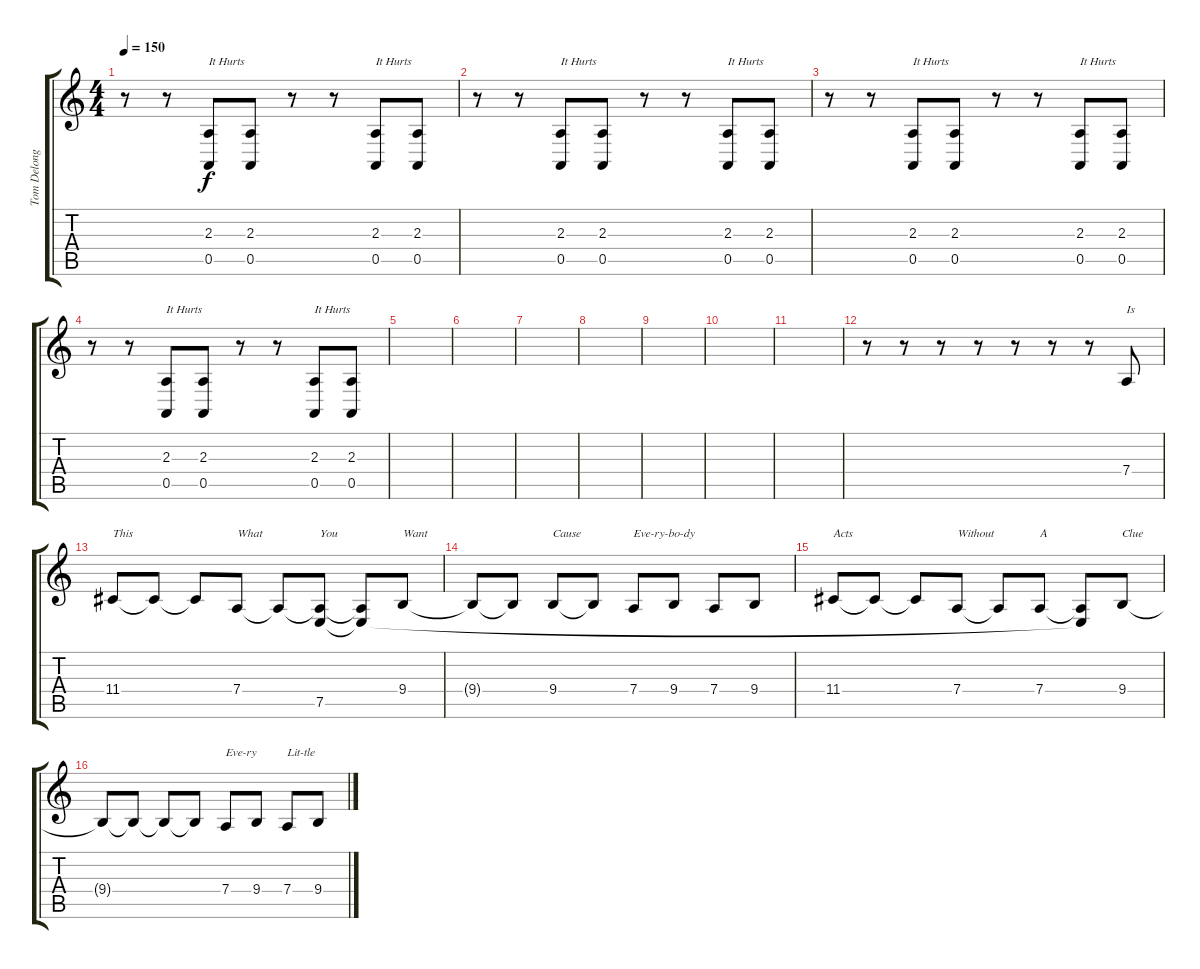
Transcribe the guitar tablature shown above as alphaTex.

\track ("Tom Delonge Vocals" "Tom Delong") {instrument flute}
\staff {score tabs}
\tuning (E4 B3 G3 D3 A2 E2) {hide}
\ts (4 4)
\tempo 150
\clef g2
\ks c
r.8{dy f} r.8 (2.3 0.5).8{txt "It Hurts"} (2.3 0.5).8 r.8 r.8 (2.3 0.5).8{txt "It Hurts"} (2.3 0.5).8 |
r.8 r.8 (2.3 0.5).8{txt "It Hurts"} (2.3 0.5).8 r.8 r.8 (2.3 0.5).8{txt "It Hurts"} (2.3 0.5).8 |
r.8 r.8 (2.3 0.5).8{txt "It Hurts"} (2.3 0.5).8 r.8 r.8 (2.3 0.5).8{txt "It Hurts"} (2.3 0.5).8 |
r.8 r.8 (2.3 0.5).8{txt "It Hurts"} (2.3 0.5).8 r.8 r.8 (2.3 0.5).8{txt "It Hurts"} (2.3 0.5).8 |
|
|
|
|
|
|
|
r.8 r.8 r.8 r.8 r.8 r.8 r.8 7.4.8{txt "Is"} |
11.4.8{txt "This"} 11.4{t}.8 11.4{t}.8 7.4.8{txt "What"} 7.4{t}.8 (7.4{t} 7.5).8{txt "You"} (7.4{t} 7.5{t}).8 9.4.8{txt "Want"} |
9.4{t}.8 9.4{t}.8 9.4.8{txt "Cause"} 9.4{t}.8 7.4.8{txt "Eve-ry-bo-dy"} 9.4.8 7.4.8 9.4.8 |
11.4.8{txt "Acts"} 11.4{t}.8 11.4{t}.8 7.4.8{txt "Without"} 7.4{t}.8 7.4.8{txt "A"} (7.4{t} 7.5{t}).8 9.4.8{txt "Clue"} |
9.4{t}.8 9.4{t}.8 9.4{t}.8 9.4{t}.8 7.4.8{txt "Eve-ry"} 9.4.8 7.4.8{txt "Lit-tle"} 9.4.8
